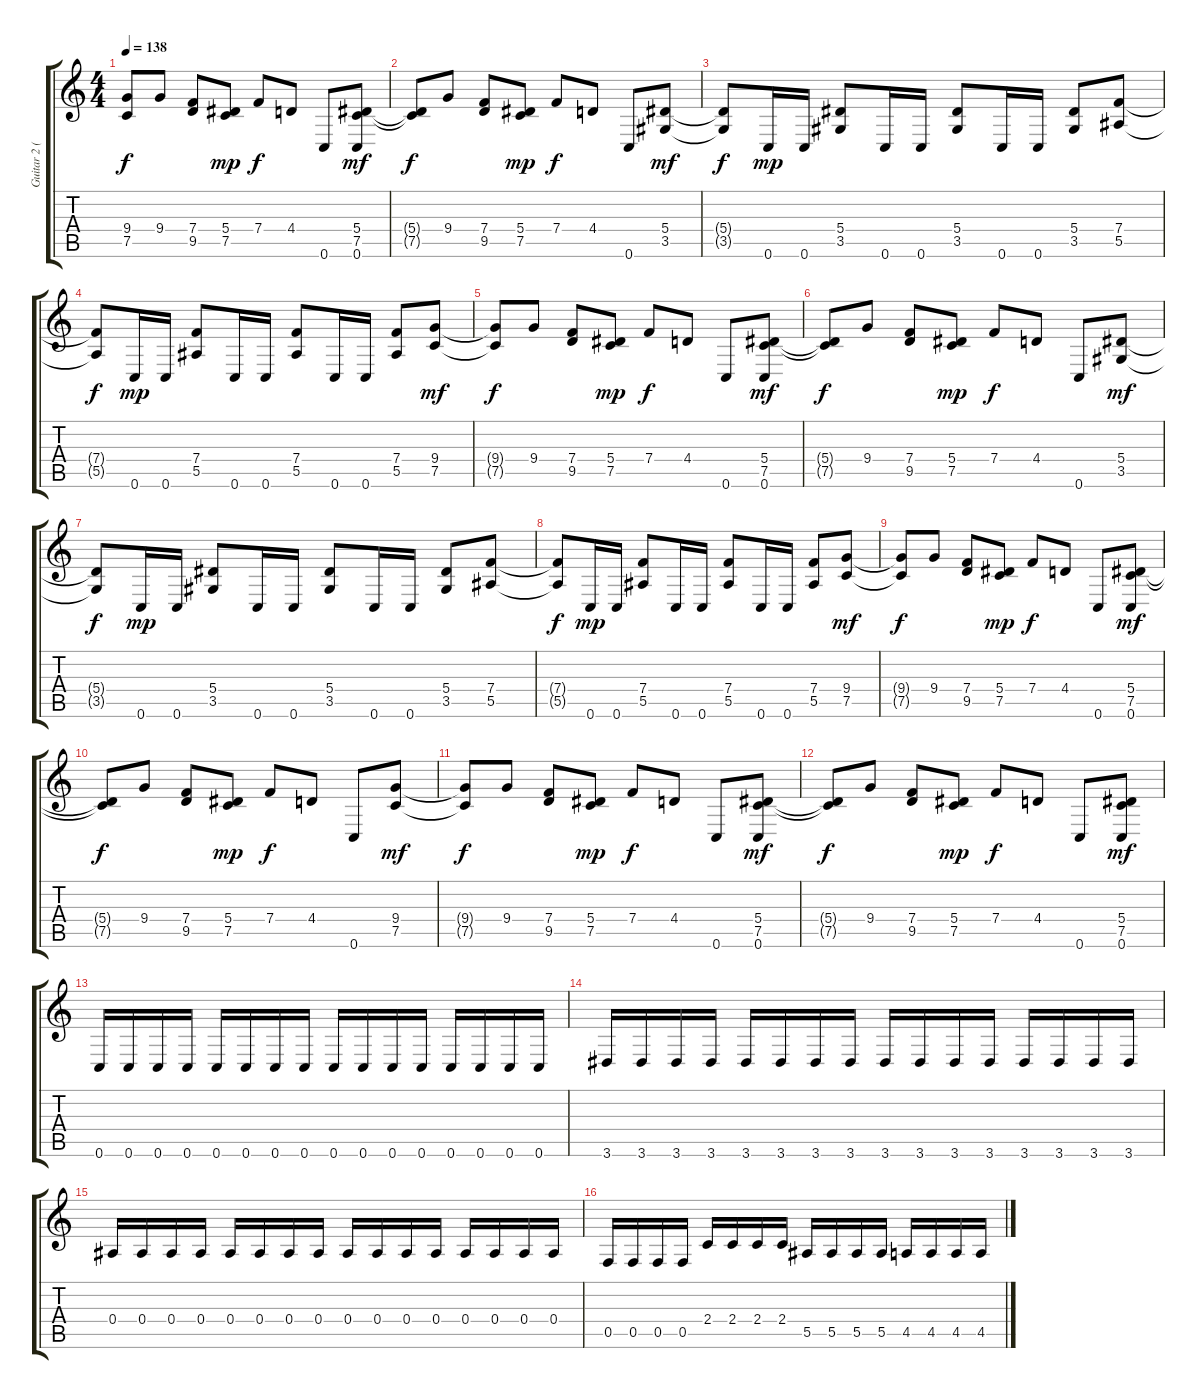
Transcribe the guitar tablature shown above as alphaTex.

\track ("Guitar 2 (Lead)" "Guitar 2 (") {instrument distortionguitar}
\staff {score tabs}
\tuning (C4 G3 Eb3 Bb2 F2 C2) {hide}
\ts (4 4)
\tempo 138
\clef g2
\ks c
(9.4{t} 7.5{t}).8{dy f} 9.4.8 (7.4 9.5).8 (5.4 7.5).8{dy mp} 7.4.8{dy f} 4.4.8 0.6.8 (5.4 7.5 0.6).8{dy mf} |
(5.4{t} 7.5{t}).8{dy f} 9.4.8 (7.4 9.5).8 (5.4 7.5).8{dy mp} 7.4.8{dy f} 4.4.8 0.6.8 (5.4 3.5).8{dy mf} |
(5.4{t} 3.5{t}).8{dy f} 0.6.16{dy mp} 0.6.16 (5.4 3.5).8 0.6.16 0.6.16 (5.4 3.5).8 0.6.16 0.6.16 (5.4 3.5).8 (7.4 5.5).8 |
(7.4{t} 5.5{t}).8{dy f} 0.6.16{dy mp} 0.6.16 (7.4 5.5).8 0.6.16 0.6.16 (7.4 5.5).8 0.6.16 0.6.16 (7.4 5.5).8 (9.4 7.5).8{dy mf} |
(9.4{t} 7.5{t}).8{dy f} 9.4.8 (7.4 9.5).8 (5.4 7.5).8{dy mp} 7.4.8{dy f} 4.4.8 0.6.8 (5.4 7.5 0.6).8{dy mf} |
(5.4{t} 7.5{t}).8{dy f} 9.4.8 (7.4 9.5).8 (5.4 7.5).8{dy mp} 7.4.8{dy f} 4.4.8 0.6.8 (5.4 3.5).8{dy mf} |
(5.4{t} 3.5{t}).8{dy f} 0.6.16{dy mp} 0.6.16 (5.4 3.5).8 0.6.16 0.6.16 (5.4 3.5).8 0.6.16 0.6.16 (5.4 3.5).8 (7.4 5.5).8 |
(7.4{t} 5.5{t}).8{dy f} 0.6.16{dy mp} 0.6.16 (7.4 5.5).8 0.6.16 0.6.16 (7.4 5.5).8 0.6.16 0.6.16 (7.4 5.5).8 (9.4 7.5).8{dy mf} |
(9.4{t} 7.5{t}).8{dy f} 9.4.8 (7.4 9.5).8 (5.4 7.5).8{dy mp} 7.4.8{dy f} 4.4.8 0.6.8 (5.4 7.5 0.6).8{dy mf} |
(5.4{t} 7.5{t}).8{dy f} 9.4.8 (7.4 9.5).8 (5.4 7.5).8{dy mp} 7.4.8{dy f} 4.4.8 0.6.8 (9.4 7.5).8{dy mf} |
(9.4{t} 7.5{t}).8{dy f} 9.4.8 (7.4 9.5).8 (5.4 7.5).8{dy mp} 7.4.8{dy f} 4.4.8 0.6.8 (5.4 7.5 0.6).8{dy mf} |
(5.4{t} 7.5{t}).8{dy f} 9.4.8 (7.4 9.5).8 (5.4 7.5).8{dy mp} 7.4.8{dy f} 4.4.8 0.6.8 (5.4 7.5 0.6).8{dy mf} |
0.6.16{balance 14} 0.6.16 0.6.16 0.6.16 0.6.16 0.6.16 0.6.16 0.6.16 0.6.16 0.6.16 0.6.16 0.6.16 0.6.16 0.6.16 0.6.16 0.6.16 |
3.6.16 3.6.16 3.6.16 3.6.16 3.6.16 3.6.16 3.6.16 3.6.16 3.6.16 3.6.16 3.6.16 3.6.16 3.6.16 3.6.16 3.6.16 3.6.16 |
0.4.16 0.4.16 0.4.16 0.4.16 0.4.16 0.4.16 0.4.16 0.4.16 0.4.16 0.4.16 0.4.16 0.4.16 0.4.16 0.4.16 0.4.16 0.4.16 |
0.5.16 0.5.16 0.5.16 0.5.16 2.4.16 2.4.16 2.4.16 2.4.16 5.5.16 5.5.16 5.5.16 5.5.16 4.5.16 4.5.16 4.5.16 4.5.16
